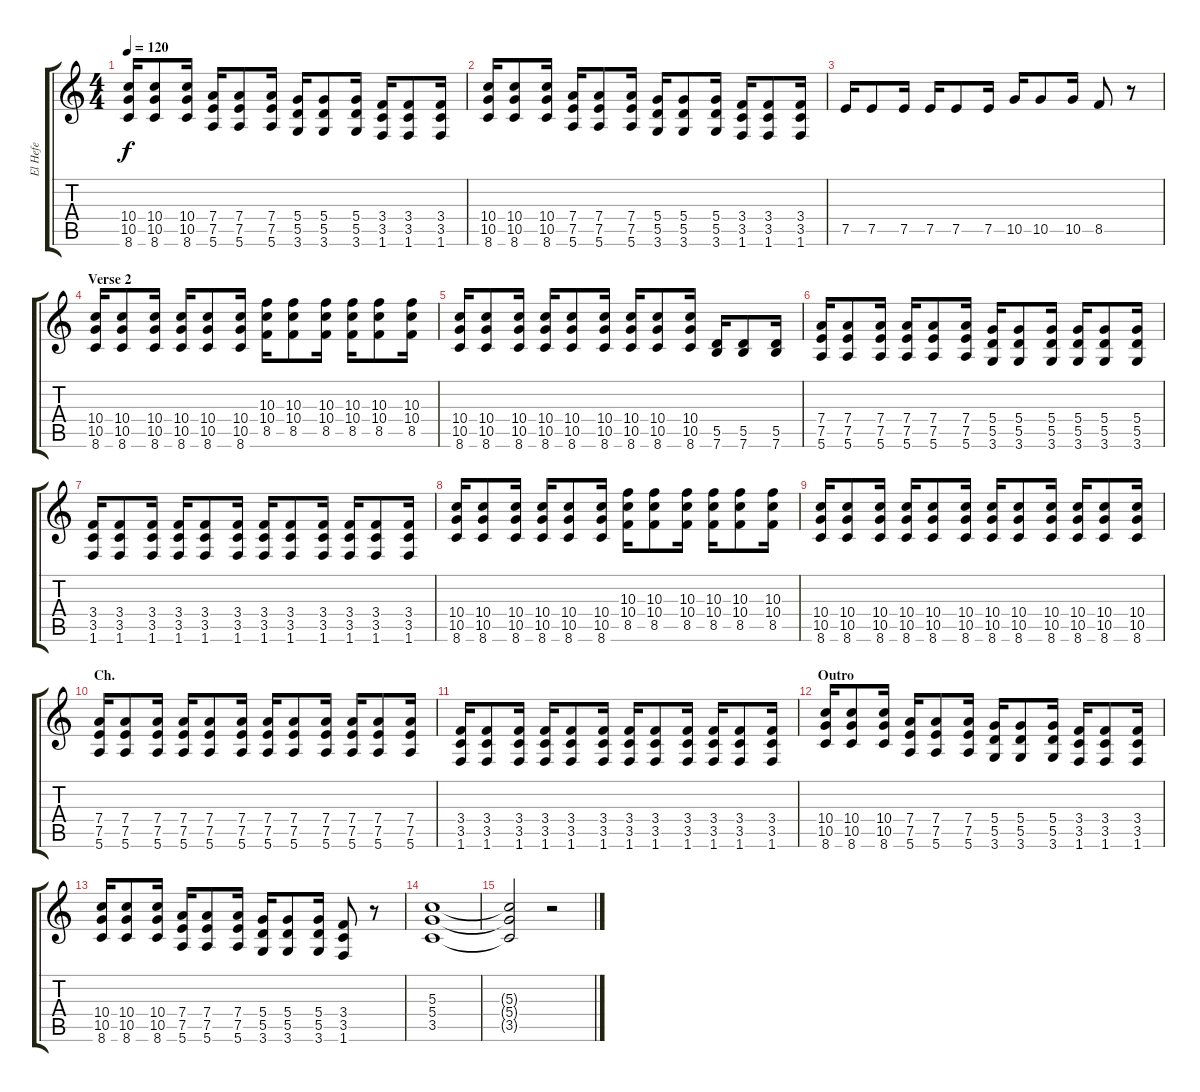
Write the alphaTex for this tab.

\track ("El Hefe" "El Hefe") {instrument overdrivenguitar}
\staff {score tabs}
\tuning (E4 B3 G3 D3 A2 E2) {hide}
\ts (4 4)
\tempo 120
\clef g2
\ks c
(10.4 10.5 8.6).16{dy f} (10.4 10.5 8.6).8 (10.4 10.5 8.6).16 (7.4 7.5 5.6).16 (7.4 7.5 5.6).8 (7.4 7.5 5.6).16 (5.4 5.5 3.6).16 (5.4 5.5 3.6).8 (5.4 5.5 3.6).16 (3.4 3.5 1.6).16 (3.4 3.5 1.6).8 (3.4 3.5 1.6).16 |
(10.4 10.5 8.6).16{volume 10} (10.4 10.5 8.6).8 (10.4 10.5 8.6).16 (7.4 7.5 5.6).16 (7.4 7.5 5.6).8 (7.4 7.5 5.6).16 (5.4 5.5 3.6).16 (5.4 5.5 3.6).8 (5.4 5.5 3.6).16 (3.4 3.5 1.6).16 (3.4 3.5 1.6).8 (3.4 3.5 1.6).16 |
7.5.16 7.5.8 7.5.16 7.5.16 7.5.8 7.5.16 10.5.16 10.5.8 10.5.16 8.5.8 r.8 |
\section ("" "Verse 2")
(10.4 10.5 8.6).16{volume 14} (10.4 10.5 8.6).8 (10.4 10.5 8.6).16 (10.4 10.5 8.6).16 (10.4 10.5 8.6).8 (10.4 10.5 8.6).16 (10.3 10.4 8.5).16 (10.3 10.4 8.5).8 (10.3 10.4 8.5).16 (10.3 10.4 8.5).16 (10.3 10.4 8.5).8 (10.3 10.4 8.5).16 |
(10.4 10.5 8.6).16 (10.4 10.5 8.6).8 (10.4 10.5 8.6).16 (10.4 10.5 8.6).16 (10.4 10.5 8.6).8 (10.4 10.5 8.6).16 (10.4 10.5 8.6).16 (10.4 10.5 8.6).8 (10.4 10.5 8.6).16 (5.5 7.6).16 (5.5 7.6).8 (5.5 7.6).16 |
(7.4 7.5 5.6).16 (7.4 7.5 5.6).8 (7.4 7.5 5.6).16 (7.4 7.5 5.6).16 (7.4 7.5 5.6).8 (7.4 7.5 5.6).16 (5.4 5.5 3.6).16 (5.4 5.5 3.6).8 (5.4 5.5 3.6).16 (5.4 5.5 3.6).16 (5.4 5.5 3.6).8 (5.4 5.5 3.6).16 |
(3.4 3.5 1.6).16 (3.4 3.5 1.6).8 (3.4 3.5 1.6).16 (3.4 3.5 1.6).16 (3.4 3.5 1.6).8 (3.4 3.5 1.6).16 (3.4 3.5 1.6).16 (3.4 3.5 1.6).8 (3.4 3.5 1.6).16 (3.4 3.5 1.6).16 (3.4 3.5 1.6).8 (3.4 3.5 1.6).16 |
(10.4 10.5 8.6).16 (10.4 10.5 8.6).8 (10.4 10.5 8.6).16 (10.4 10.5 8.6).16 (10.4 10.5 8.6).8 (10.4 10.5 8.6).16 (10.3 10.4 8.5).16 (10.3 10.4 8.5).8 (10.3 10.4 8.5).16 (10.3 10.4 8.5).16 (10.3 10.4 8.5).8 (10.3 10.4 8.5).16 |
(10.4 10.5 8.6).16 (10.4 10.5 8.6).8 (10.4 10.5 8.6).16 (10.4 10.5 8.6).16 (10.4 10.5 8.6).8 (10.4 10.5 8.6).16 (10.4 10.5 8.6).16 (10.4 10.5 8.6).8 (10.4 10.5 8.6).16 (10.4 10.5 8.6).16 (10.4 10.5 8.6).8 (10.4 10.5 8.6).16 |
\section ("" "Ch.")
(7.4 7.5 5.6).16 (7.4 7.5 5.6).8 (7.4 7.5 5.6).16 (7.4 7.5 5.6).16 (7.4 7.5 5.6).8 (7.4 7.5 5.6).16 (7.4 7.5 5.6).16 (7.4 7.5 5.6).8 (7.4 7.5 5.6).16 (7.4 7.5 5.6).16 (7.4 7.5 5.6).8 (7.4 7.5 5.6).16 |
(3.4 3.5 1.6).16 (3.4 3.5 1.6).8 (3.4 3.5 1.6).16 (3.4 3.5 1.6).16 (3.4 3.5 1.6).8 (3.4 3.5 1.6).16 (3.4 3.5 1.6).16 (3.4 3.5 1.6).8 (3.4 3.5 1.6).16 (3.4 3.5 1.6).16 (3.4 3.5 1.6).8 (3.4 3.5 1.6).16 |
\section ("" "Outro")
(10.4 10.5 8.6).16 (10.4 10.5 8.6).8 (10.4 10.5 8.6).16 (7.4 7.5 5.6).16 (7.4 7.5 5.6).8 (7.4 7.5 5.6).16 (5.4 5.5 3.6).16 (5.4 5.5 3.6).8 (5.4 5.5 3.6).16 (3.4 3.5 1.6).16 (3.4 3.5 1.6).8 (3.4 3.5 1.6).16 |
(10.4 10.5 8.6).16 (10.4 10.5 8.6).8 (10.4 10.5 8.6).16 (7.4 7.5 5.6).16 (7.4 7.5 5.6).8 (7.4 7.5 5.6).16 (5.4 5.5 3.6).16 (5.4 5.5 3.6).8 (5.4 5.5 3.6).16 (3.4 3.5 1.6).8 r.8 |
(5.3 5.4 3.5).1 |
(5.3{t} 5.4{t} 3.5{t}).2 r.2
